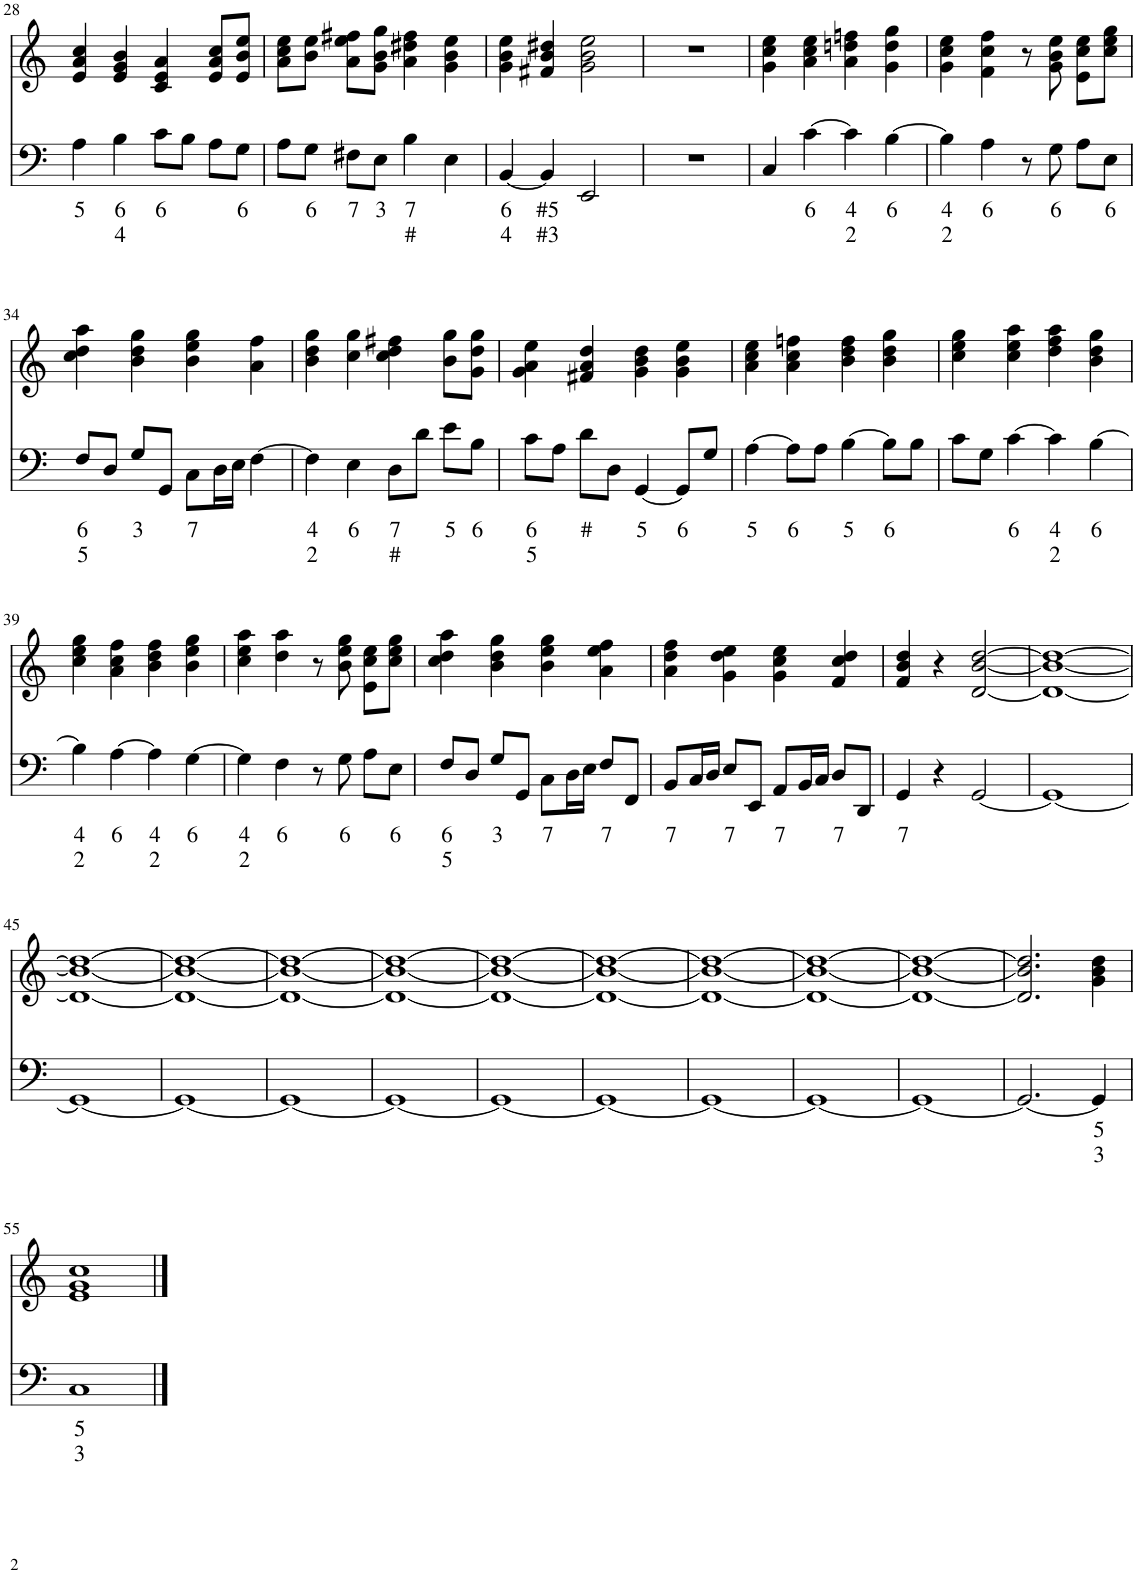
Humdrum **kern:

**kern	**text	**text	**kern
*part2	*part2	*part2	*part1
*staff2	*staff2	*staff2	*staff1
*I"Piano	*	*	*I"Piano
*I'Pno	*	*	*I'Pno
!!LO:PB:g=z
*clefF4	*	*	*clefG2
*k[]	*	*	*k[]
*M4/4	*	*	*M4/4
=28	=28	=28	=28
!	!LO:LY:b	!	!
4A\	5	.	4e/ 4a/ 4cc/
!	!LO:LY:b	!LO:LY:b	!
4B\	6	4	4e/ 4g/ 4b/
!	!LO:LY:b	!	!
8c\L	6	.	4c/ 4e/ 4a/
8B\J	.	.	.
8A\L	.	.	8e/ 8a/ 8cc/L
!	!LO:LY:b	!	!
8G\J	6	.	8e/ 8b/ 8ee/J
=29	=29	=29	=29
8A\L	.	.	8a\ 8cc\ 8ee\L
!	!LO:LY:b	!	!
8G\J	6	.	8b\ 8ee\J
!	!LO:LY:b	!	!
8F#X\L	7	.	8a\ 8ee\ 8ff#X\L
!	!LO:LY:b	!	!
8E\J	3	.	8g\ 8b\ 8gg\J
!	!LO:LY:b	!LO:LY:b	!
4B\	7	#	4a\ 4dd#X\ 4ff#\
4E\	.	.	4g\ 4b\ 4ee\
=30	=30	=30	=30
!	!LO:LY:b	!LO:LY:b	!
[4BB/	6	4	4g\ 4b\ 4ee\
!	!LO:LY:b	!LO:LY:b	!
4BB/]	#5	#3	4f#X/ 4b/ 4dd#X/
2EE/	.	.	2g\ 2b\ 2ee\
=31	=31	=31	=31
1r	.	.	1r
=32	=32	=32	=32
4C/	.	.	4g\ 4cc\ 4ee\
!	!LO:LY:b	!	!
[4c\	6	.	4a\ 4cc\ 4ee\
!	!LO:LY:b	!LO:LY:b	!
4c\]	4	2	4a\ 4ddn\ 4ffn\
!	!LO:LY:b	!	!
[4B\	6	.	4g\ 4dd\ 4gg\
=33	=33	=33	=33
!	!LO:LY:b	!LO:LY:b	!
4B\]	4	2	4g\ 4cc\ 4ee\
!	!LO:LY:b	!	!
4A\	6	.	4f\ 4cc\ 4ff\
8r	.	.	8r
!	!LO:LY:b	!	!
8G\	6	.	8g\ 8b\ 8ee\
8A\L	.	.	8e\ 8cc\ 8ee\L
!	!LO:LY:b	!	!
8E\J	6	.	8cc\ 8ee\ 8gg\J
!!LO:LB:g=z
=34	=34	=34	=34
!	!LO:LY:b	!LO:LY:b	!
8F/L	6	5	4cc\ 4dd\ 4aa\
8D/J	.	.	.
!	!LO:LY:b	!	!
8G/L	3	.	4b\ 4dd\ 4gg\
8GG/J	.	.	.
!	!LO:LY:b	!	!
8C\L	7	.	4b\ 4ee\ 4gg\
16D\L	.	.	.
16E\JJ	.	.	.
[4F\	.	.	4a\ 4ff\
=35	=35	=35	=35
!	!LO:LY:b	!LO:LY:b	!
4F\]	4	2	4b\ 4dd\ 4gg\
!	!LO:LY:b	!	!
4E\	6	.	4cc\ 4gg\
!	!LO:LY:b	!LO:LY:b	!
8D\L	7	#	4cc\ 4dd\ 4ff#X\
8d\J	.	.	.
!	!LO:LY:b	!	!
8e\L	5	.	8b\ 8gg\L
!	!LO:LY:b	!	!
8B\J	6	.	8g\ 8dd\ 8gg\J
=36	=36	=36	=36
!	!LO:LY:b	!LO:LY:b	!
8c\L	6	5	4g\ 4a\ 4ee\
8A\J	.	.	.
!	!LO:LY:b	!	!
8d\L	#	.	4f#X/ 4a/ 4dd/
8D\J	.	.	.
!	!LO:LY:b	!	!
[4GG/	5	.	4g\ 4b\ 4dd\
!	!LO:LY:b	!	!
8GG/L]	6	.	4g\ 4b\ 4ee\
8G/J	.	.	.
=37	=37	=37	=37
!	!LO:LY:b	!	!
[4A\	5	.	4a\ 4cc\ 4ee\
!	!LO:LY:b	!	!
8A\L]	6	.	4a\ 4cc\ 4ffn\
8A\J	.	.	.
!	!LO:LY:b	!	!
[4B\	5	.	4b\ 4dd\ 4ff\
!	!LO:LY:b	!	!
8B\L]	6	.	4b\ 4dd\ 4gg\
8B\J	.	.	.
=38	=38	=38	=38
8c\L	.	.	4cc\ 4ee\ 4gg\
8G\J	.	.	.
!	!LO:LY:b	!	!
[4c\	6	.	4cc\ 4ee\ 4aa\
!	!LO:LY:b	!LO:LY:b	!
4c\]	4	2	4dd\ 4ff\ 4aa\
!	!LO:LY:b	!	!
[4B\	6	.	4b\ 4dd\ 4gg\
!!LO:LB:g=z
=39	=39	=39	=39
!	!LO:LY:b	!LO:LY:b	!
4B\]	4	2	4cc\ 4ee\ 4gg\
!	!LO:LY:b	!	!
[4A\	6	.	4a\ 4cc\ 4ff\
!	!LO:LY:b	!LO:LY:b	!
4A\]	4	2	4b\ 4dd\ 4ff\
!	!LO:LY:b	!	!
[4G\	6	.	4b\ 4ee\ 4gg\
=40	=40	=40	=40
!	!LO:LY:b	!LO:LY:b	!
4G\]	4	2	4cc\ 4ee\ 4aa\
!	!LO:LY:b	!	!
4F\	6	.	4dd\ 4aa\
8r	.	.	8r
!	!LO:LY:b	!	!
8G\	6	.	8b\ 8ee\ 8gg\
8A\L	.	.	8e\ 8cc\ 8ee\L
!	!LO:LY:b	!	!
8E\J	6	.	8cc\ 8ee\ 8gg\J
=41	=41	=41	=41
!	!LO:LY:b	!LO:LY:b	!
8F/L	6	5	4cc\ 4dd\ 4aa\
8D/J	.	.	.
!	!LO:LY:b	!	!
8G/L	3	.	4b\ 4dd\ 4gg\
8GG/J	.	.	.
!	!LO:LY:b	!	!
8C\L	7	.	4b\ 4ee\ 4gg\
16D\L	.	.	.
16E\JJ	.	.	.
!	!LO:LY:b	!	!
8F/L	7	.	4a\ 4ee\ 4ff\
8FF/J	.	.	.
=42	=42	=42	=42
!	!LO:LY:b	!	!
8BB/L	7	.	4a\ 4dd\ 4ff\
16C/L	.	.	.
16D/JJ	.	.	.
!	!LO:LY:b	!	!
8E/L	7	.	4g\ 4dd\ 4ee\
8EE/J	.	.	.
!	!LO:LY:b	!	!
8AA/L	7	.	4g\ 4cc\ 4ee\
16BB/L	.	.	.
16C/JJ	.	.	.
!	!LO:LY:b	!	!
8D/L	7	.	4f/ 4cc/ 4dd/
8DD/J	.	.	.
=43	=43	=43	=43
!	!LO:LY:b	!	!
4GG/	7	.	4f/ 4b/ 4dd/
4r	.	.	4r
[2GG/	.	.	[2d/ [2b/ [2dd/
=44	=44	=44	=44
1GG_	.	.	1d_ 1b_ 1dd_
!!LO:LB:g=z
=45	=45	=45	=45
1GG_	.	.	1d_ 1b_ 1dd_
=46	=46	=46	=46
1GG_	.	.	1d_ 1b_ 1dd_
=47	=47	=47	=47
1GG_	.	.	1d_ 1b_ 1dd_
=48	=48	=48	=48
1GG_	.	.	1d_ 1b_ 1dd_
=49	=49	=49	=49
1GG_	.	.	1d_ 1b_ 1dd_
=50	=50	=50	=50
1GG_	.	.	1d_ 1b_ 1dd_
=51	=51	=51	=51
1GG_	.	.	1d_ 1b_ 1dd_
=52	=52	=52	=52
1GG_	.	.	1d_ 1b_ 1dd_
=53	=53	=53	=53
1GG_	.	.	1d_ 1b_ 1dd_
=54	=54	=54	=54
2.GG/_	.	.	2.d/] 2.b/] 2.dd/]
!	!LO:LY:b	!LO:LY:b	!
4GG/]	5	3	4g\ 4b\ 4dd\
!!LO:LB:g=z
=55	=55	=55	=55
!	!LO:LY:b	!LO:LY:b	!
1C	5	3	1e 1g 1cc
==	==	==	==
*-	*-	*-	*-
